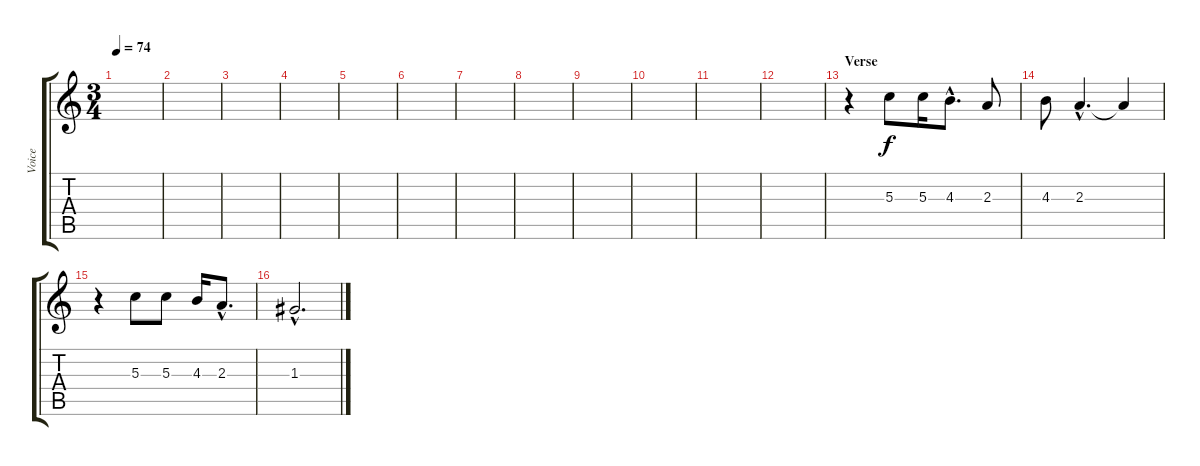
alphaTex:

\track ("Voice" "Voice") {instrument contrabass}
\staff {score tabs}
\tuning (E4 B3 G3 D3 A2 E2) {hide}
\ts (3 4)
\tempo 74
\clef g2
\ks c
|
|
|
|
|
|
|
|
|
|
|
|
\section ("" "Verse")
r.4 5.3.8 5.3.16 4.3{hac}.8{d} 2.3.8 |
4.3.8 2.3{hac}.4{d} 2.3{t}.4 |
r.4 5.3.8 5.3.8 4.3.16 2.3{hac}.8{d} |
1.3{hac}.2{d}
